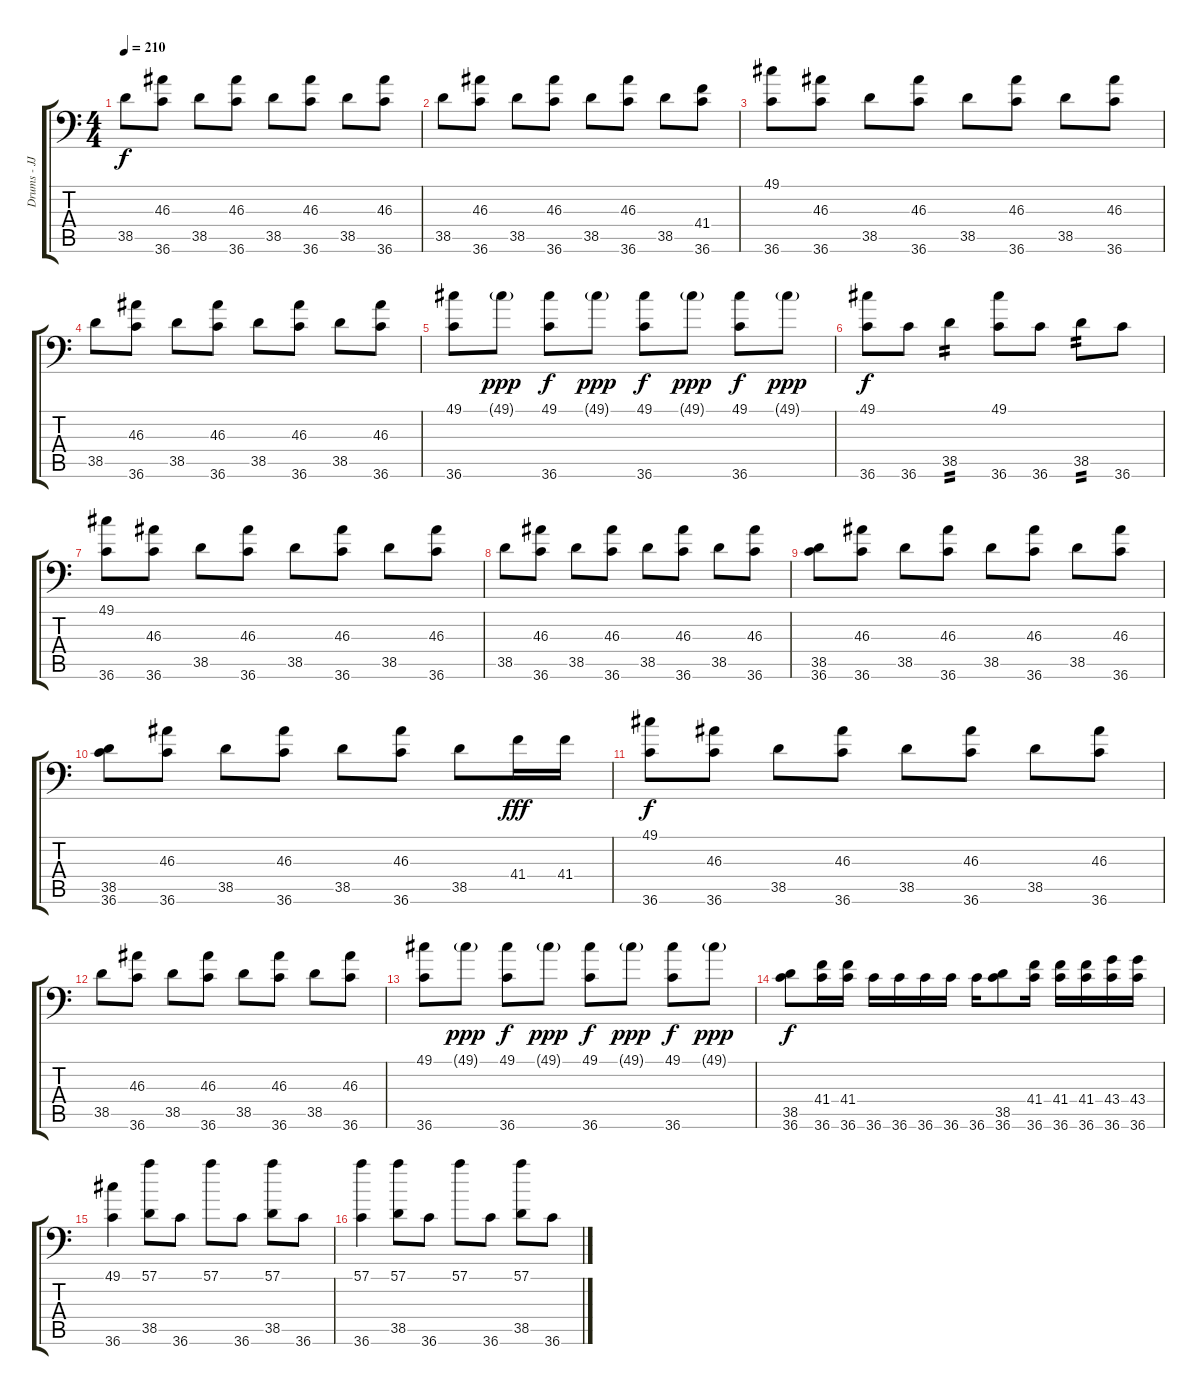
\track ("Drums - JJ" "Drums - JJ") {instrument acousticgrandpiano}
\staff {score tabs}
\tuning (C-1 C-1 C-1 C-1 C-1 C-1) {hide}
\ts (4 4)
\tempo 210
\clef f4
\ks c
38.5.8{dy f} (46.3 36.6).8 38.5.8 (46.3 36.6).8 38.5.8 (46.3 36.6).8 38.5.8 (46.3 36.6).8 |
38.5.8 (46.3 36.6).8 38.5.8 (46.3 36.6).8 38.5.8 (46.3 36.6).8 38.5.8 (41.4 36.6).8 |
(49.1 36.6).8 (46.3 36.6).8 38.5.8 (46.3 36.6).8 38.5.8 (46.3 36.6).8 38.5.8 (46.3 36.6).8 |
38.5.8 (46.3 36.6).8 38.5.8 (46.3 36.6).8 38.5.8 (46.3 36.6).8 38.5.8 (46.3 36.6).8 |
(49.1 36.6).8 49.1{g}.8{dy ppp} (49.1 36.6).8{dy f} 49.1{g}.8{dy ppp} (49.1 36.6).8{dy f} 49.1{g}.8{dy ppp} (49.1 36.6).8{dy f} 49.1{g}.8{dy ppp} |
(49.1 36.6).8{dy f} 36.6.8 38.5.4{tp 2} (49.1 36.6).8 36.6.8 38.5.8{tp 2} 36.6.8 |
(49.1 36.6).8 (46.3 36.6).8 38.5.8 (46.3 36.6).8 38.5.8 (46.3 36.6).8 38.5.8 (46.3 36.6).8 |
38.5.8 (46.3 36.6).8 38.5.8 (46.3 36.6).8 38.5.8 (46.3 36.6).8 38.5.8 (46.3 36.6).8 |
(38.5 36.6).8 (46.3 36.6).8 38.5.8 (46.3 36.6).8 38.5.8 (46.3 36.6).8 38.5.8 (46.3 36.6).8 |
(38.5 36.6).8 (46.3 36.6).8 38.5.8 (46.3 36.6).8 38.5.8 (46.3 36.6).8 38.5.8 41.4.16{dy fff} 41.4.16 |
(49.1 36.6).8{dy f} (46.3 36.6).8 38.5.8 (46.3 36.6).8 38.5.8 (46.3 36.6).8 38.5.8 (46.3 36.6).8 |
38.5.8 (46.3 36.6).8 38.5.8 (46.3 36.6).8 38.5.8 (46.3 36.6).8 38.5.8 (46.3 36.6).8 |
(49.1 36.6).8 49.1{g}.8{dy ppp} (49.1 36.6).8{dy f} 49.1{g}.8{dy ppp} (49.1 36.6).8{dy f} 49.1{g}.8{dy ppp} (49.1 36.6).8{dy f} 49.1{g}.8{dy ppp} |
(38.5 36.6).8{dy f} (41.4 36.6).16 (41.4 36.6).16 36.6.16 36.6.16 36.6.16 36.6.16 36.6.16 (38.5 36.6).8 (41.4 36.6).16 (41.4 36.6).16 (41.4 36.6).16 (43.4 36.6).16 (43.4 36.6).16 |
(49.1 36.6).4 (57.1 38.5).8 36.6.8 57.1.8 36.6.8 (57.1 38.5).8 36.6.8 |
(57.1 36.6).4 (57.1 38.5).8 36.6.8 57.1.8 36.6.8 (57.1 38.5).8 36.6.8
